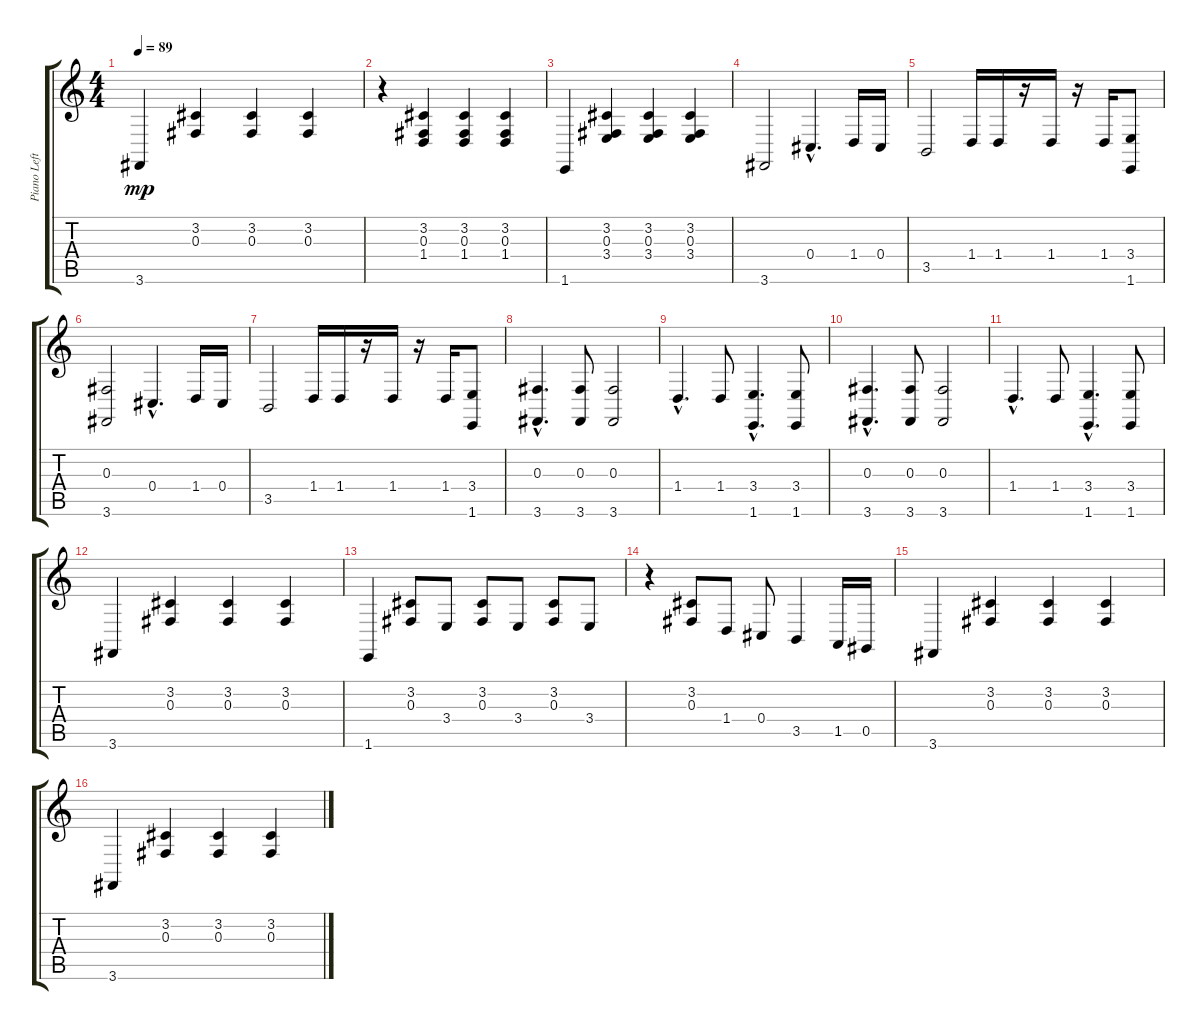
\track ("Piano Leftt Hand (Dizzy)" "Piano Left") {instrument brightacousticpiano}
\staff {score tabs}
\tuning (Eb4 Bb3 Gb3 Db3 Ab2 Eb2) {hide}
\ts (4 4)
\tempo 89
\clef g2
\ks c
3.6.4{dy mp} (3.2 0.3).4 (3.2 0.3).4 (3.2 0.3).4 |
r.4 (3.2 0.3 1.4).4 (3.2 0.3 1.4).4 (3.2 0.3 1.4).4 |
1.6.4 (3.2 0.3 3.4).4 (3.2 0.3 3.4).4 (3.2 0.3 3.4).4 |
3.6.2 0.4{hac}.4{d} 1.4.16 0.4.16 |
3.5.2 1.4.16 1.4.16 r.16 1.4.16 r.16 1.4.16 (3.4 1.6).8 |
(0.3 3.6).2 0.4{hac}.4{d} 1.4.16 0.4.16 |
3.5.2 1.4.16 1.4.16 r.16 1.4.16 r.16 1.4.16 (3.4 1.6).8 |
(0.3{hac} 3.6{hac}).4{d} (0.3 3.6).8 (0.3 3.6).2 |
1.4{hac}.4{d} 1.4.8 (3.4{hac} 1.6{hac}).4{d} (3.4 1.6).8 |
(0.3{hac} 3.6{hac}).4{d} (0.3 3.6).8 (0.3 3.6).2 |
1.4{hac}.4{d} 1.4.8 (3.4{hac} 1.6{hac}).4{d} (3.4 1.6).8 |
3.6.4 (3.2 0.3).4 (3.2 0.3).4 (3.2 0.3).4 |
1.6.4 (3.2 0.3).8 3.4.8 (3.2 0.3).8 3.4.8 (3.2 0.3).8 3.4.8 |
r.4 (3.2 0.3).8 1.4.8 0.4.8 3.5.4 1.5.16 0.5.16 |
3.6.4 (3.2 0.3).4 (3.2 0.3).4 (3.2 0.3).4 |
3.6.4 (3.2 0.3).4 (3.2 0.3).4 (3.2 0.3).4
